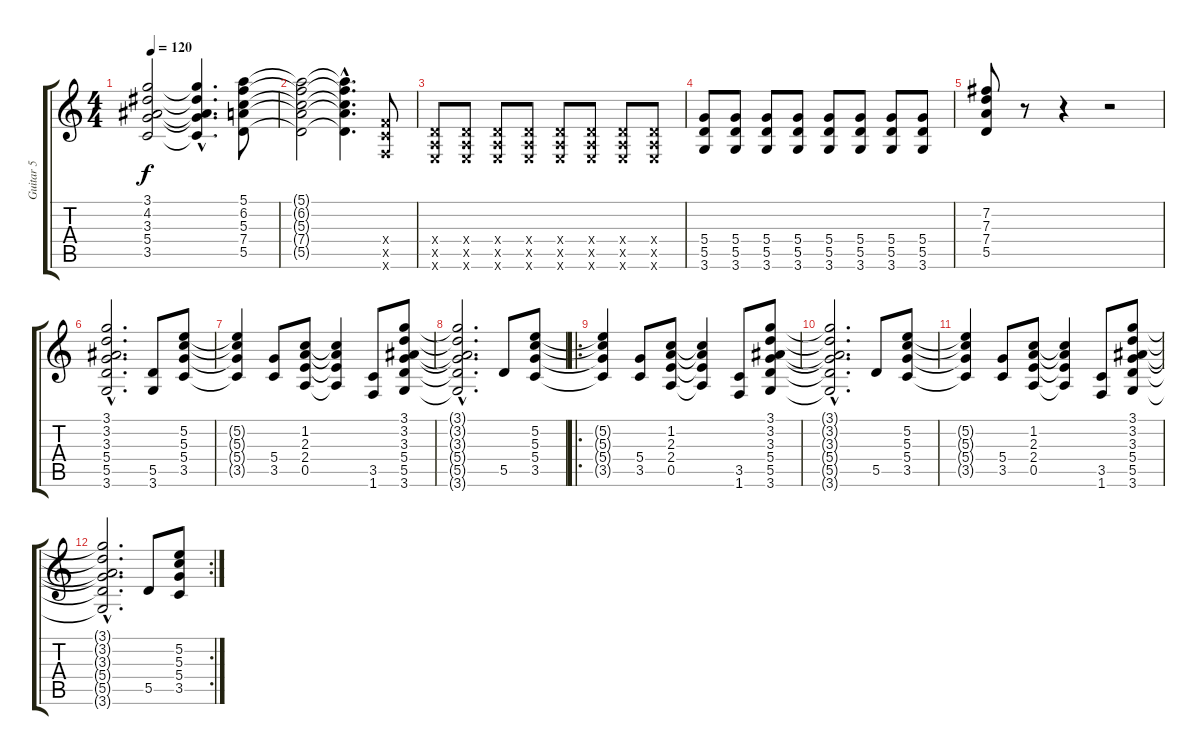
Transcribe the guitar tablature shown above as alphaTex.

\track ("Guitar 5" "Guitar 5") {instrument overdrivenguitar}
\staff {score tabs}
\tuning (E4 B3 G3 D3 A2 E2) {hide}
\ts (4 4)
\tempo 120
\clef g2
\ks c
(3.1 4.2 3.3 5.4 3.5).2{dy f} (3.1{hac t} 4.2{hac t} 3.3{hac t} 5.4{hac t} 3.5{hac t}).4{d} (5.1 6.2 5.3 7.4 5.5).8 |
(5.1{t} 6.2{t} 5.3{t} 7.4{t} 5.5{t}).2 (5.1{hac t} 6.2{hac t} 5.3{hac t} 7.4{hac t} 5.5{hac t}).4{d} (3.4{x} 3.5{x} 1.6{x}).8 |
(0.4{x} 0.5{x} 0.6{x}).8 (0.4{x} 0.5{x} 0.6{x}).8 (0.4{x} 0.5{x} 0.6{x}).8 (0.4{x} 0.5{x} 0.6{x}).8 (0.4{x} 0.5{x} 0.6{x}).8 (0.4{x} 0.5{x} 0.6{x}).8 (0.4{x} 0.5{x} 0.6{x}).8 (0.4{x} 0.5{x} 0.6{x}).8 |
(5.4 5.5 3.6).8 (5.4 5.5 3.6).8 (5.4 5.5 3.6).8 (5.4 5.5 3.6).8 (5.4 5.5 3.6).8 (5.4 5.5 3.6).8 (5.4 5.5 3.6).8 (5.4 5.5 3.6).8 |
(7.2 7.3 7.4 5.5).8 r.8 r.4 r.2 |
(3.1{hac} 3.2{hac} 3.3{hac} 5.4{hac} 5.5{hac} 3.6{hac}).2{d} (5.5 3.6).8 (5.2 5.3 5.4 3.5).8 |
(5.2{t} 5.3{t} 5.4{t} 3.5{t}).4 (5.4 3.5).8 (1.2 2.3 2.4 0.5).8 (1.2{t} 2.3{t} 2.4{t} 0.5{t}).4 (3.5 1.6).8 (3.1 3.2 3.3 5.4 5.5 3.6).8 |
(3.1{hac t} 3.2{hac t} 3.3{hac t} 5.4{hac t} 5.5{hac t} 3.6{hac t}).2{d} 5.5.8 (5.2 5.3 5.4 3.5).8 |
\ro
(5.2{t} 5.3{t} 5.4{t} 3.5{t}).4 (5.4 3.5).8 (1.2 2.3 2.4 0.5).8 (1.2{t} 2.3{t} 2.4{t} 0.5{t}).4 (3.5 1.6).8 (3.1 3.2 3.3 5.4 5.5 3.6).8 |
(3.1{hac t} 3.2{hac t} 3.3{hac t} 5.4{hac t} 5.5{hac t} 3.6{hac t}).2{d} 5.5.8 (5.2 5.3 5.4 3.5).8{volume 5} |
(5.2{t} 5.3{t} 5.4{t} 3.5{t}).4 (5.4 3.5).8 (1.2 2.3 2.4 0.5).8 (1.2{t} 2.3{t} 2.4{t} 0.5{t}).4 (3.5 1.6).8 (3.1 3.2 3.3 5.4 5.5 3.6).8 |
\rc 2
(3.1{hac t} 3.2{hac t} 3.3{hac t} 5.4{hac t} 5.5{hac t} 3.6{hac t}).2{d} 5.5.8 (5.2 5.3 5.4 3.5).8{volume 0}
